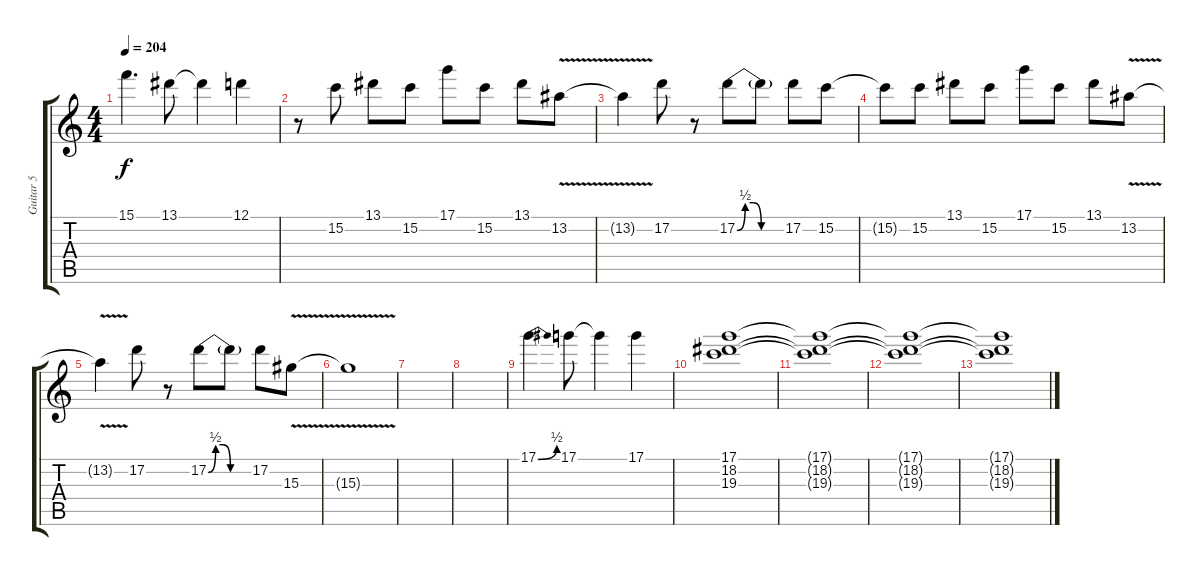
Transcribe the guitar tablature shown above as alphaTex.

\track ("Guitar 5" "Guitar 5") {instrument distortionguitar}
\staff {score tabs}
\tuning (D4 A3 F3 C3 G2 C2) {hide}
\ts (4 4)
\tempo 204
\clef g2
\ks c
15.1.4{d dy f} 13.1.8 13.1{t}.4 12.1.4 |
r.8 15.2.8 13.1.8 15.2.8 17.1.8 15.2.8 13.1.8 13.2{v}.8 |
13.2{t}.4 17.2.8 r.8 17.2{be (custom 0 0 10 2 20 2 30 0 60 0)}.8 17.2{t}.8 17.2.8 15.2.8 |
15.2{t}.8 15.2.8 13.1.8 15.2.8 17.1.8 15.2.8 13.1.8 13.2{v}.8 |
13.2{t}.4 17.2.8 r.8 17.2{be (custom 0 0 10 2 20 2 30 0 60 0)}.8 17.2{t}.8 17.2.8 15.3{v}.8 |
15.3{t}.1 |
|
|
17.1{be (bend 0 0 60 2)}.4{d} 17.1.8 17.1{t}.4 17.1.4 |
(17.1 18.2 19.3).1 |
(17.1{t} 18.2{t} 19.3{t}).1 |
(17.1{t} 18.2{t} 19.3{t}).1 |
(17.1{t} 18.2{t} 19.3{t}).1
